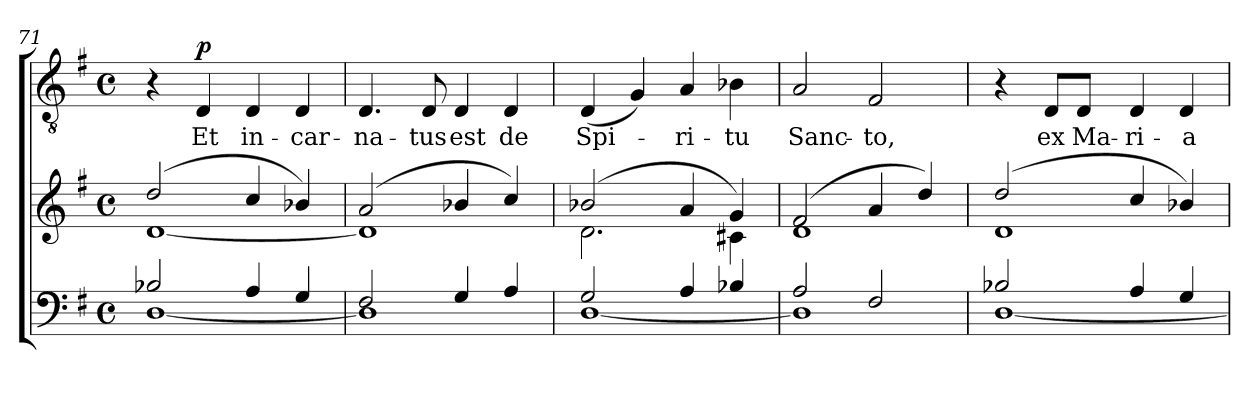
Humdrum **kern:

**kern	**kern	**kern	**text	**dynam
*part2	*part2	*part1	*part1	*part1
*staff3	*staff2	*staff1	*staff1	*staff1
*clefF4	*clefG2	*clefGv2	*	*
*k[f#]	*k[f#]	*k[f#]	*	*
*G:	*G:	*G:	*	*
*M4/4	*M4/4	*M4/4	*	*
*met(c)	*met(c)	*met(c)	*	*
=71	=71	=71	=71	=71
*^	*^	*	*	*
2B-X/	[<1D	(2dd/	[<1d	4r	.	.
!	!	!	!	!	!LO:LY:b	!LO:DY:a
.	.	.	.	4D/	Et	p
!	!	!	!	!	!LO:LY:b	!
4A/	.	4cc/	.	4D/	in-	.
!	!	!	!	!	!LO:LY:b	!
4G/	.	4b-X/)	.	4D/	-car-	.
=72	=72	=72	=72	=72	=72	=72
!	!	!	!	!	!LO:LY:b	!
2F#/	1D]	(2a/	1d]	4.D/	-na-	.
!	!	!	!	!	!LO:LY:b	!
.	.	.	.	8D/	-tus	.
!	!	!	!	!	!LO:LY:b	!
4G/	.	4b-X/	.	4D/	est	.
!	!	!	!	!	!LO:LY:b	!
4A/	.	4cc/)	.	4D/	de	.
=73	=73	=73	=73	=73	=73	=73
!	!	!	!	!	!LO:LY:b	!
2G/	[<1D	(2b-X/	2.d\	(<4D/	Spi-	.
.	.	.	.	4G/)	.	.
!	!	!	!	!	!LO:LY:b	!
4A/	.	4a/	.	4A/	-ri-	.
!	!	!	!	!	!LO:LY:b	!
4B-X/	.	4g/)	4c#X\	4B-X\	-tu	.
!!LO:PB:g=z
=74	=74	=74	=74	=74	=74	=74
!	!	!	!	!	!LO:LY:b	!
2A/	1D]	(2f#/	1d	2A/	Sanc-	.
!	!	!	!	!	!LO:LY:b	!
2F#/	.	4a/	.	2F#/	-to,	.
.	.	4dd/)	.	.	.	.
=75	=75	=75	=75	=75	=75	=75
2B-X/	[<1D	(2dd/	1d	4r	.	.
!	!	!	!	!	!LO:LY:b	!
.	.	.	.	8D/L	ex	.
!	!	!	!	!	!LO:LY:b	!
.	.	.	.	8D/J	Ma-	.
!	!	!	!	!	!LO:LY:b	!
4A/	.	4cc/	.	4D/	-ri-	.
!	!	!	!	!	!LO:LY:b	!
4G/	.	4b-X/)	.	4D/	-a	.
*v	*v	*	*	*	*	*
*	*v	*v	*	*	*
=	=	=	=	=
*-	*-	*-	*-	*-
